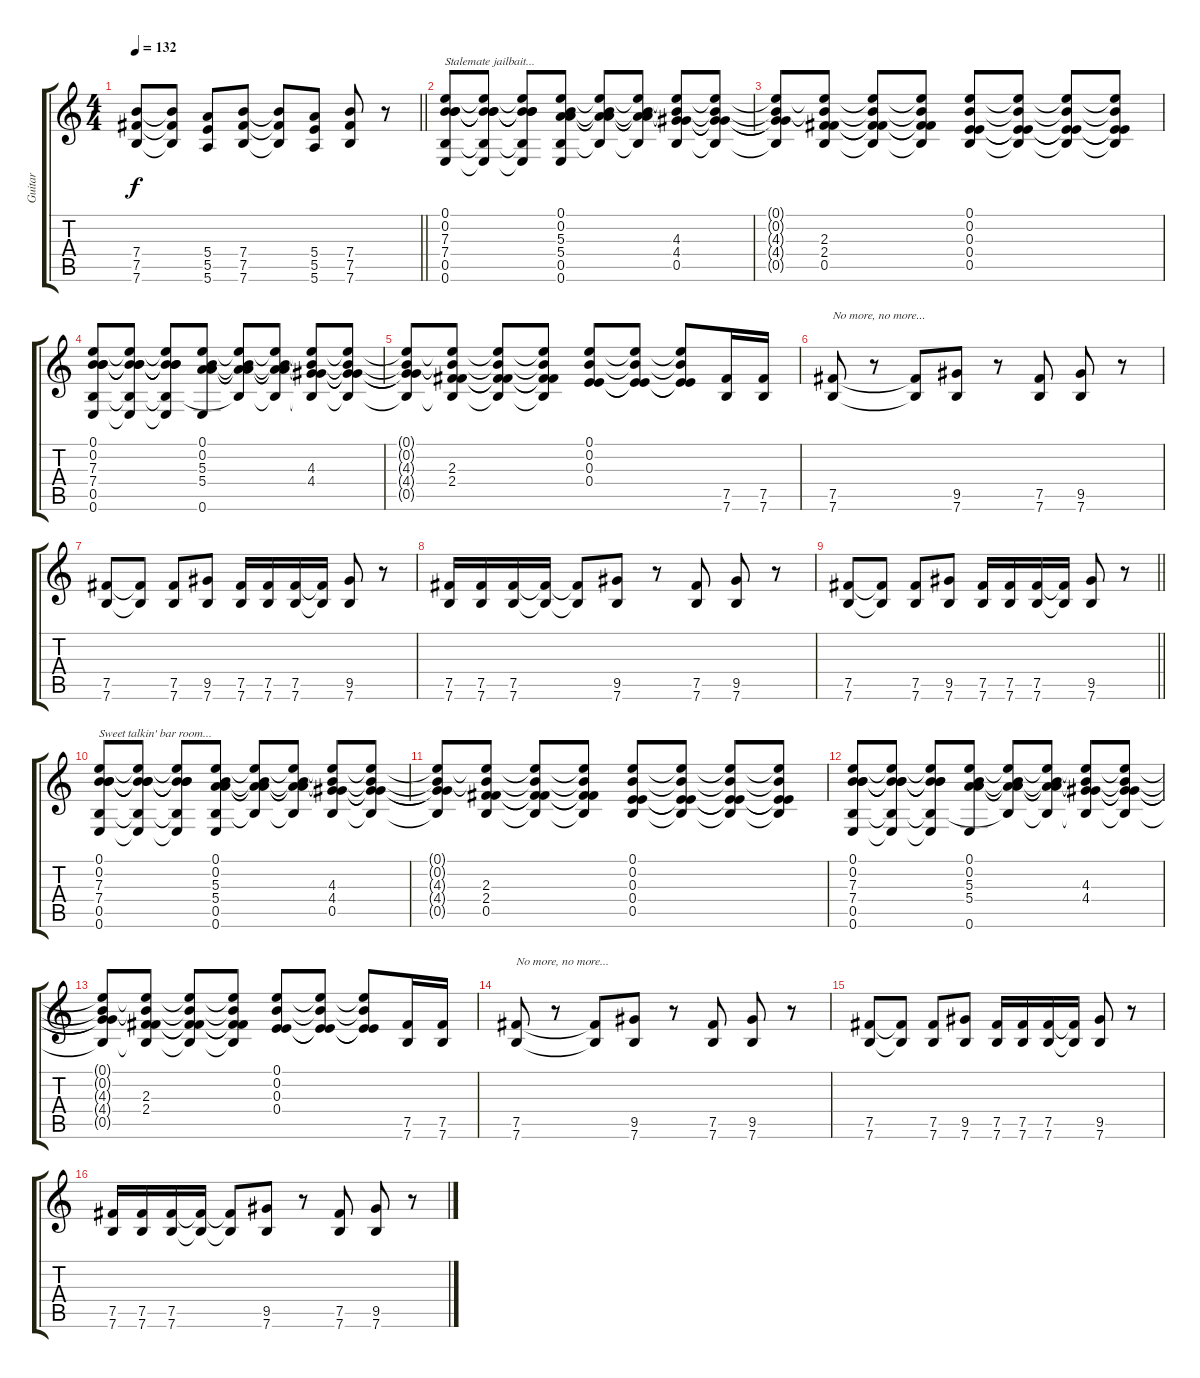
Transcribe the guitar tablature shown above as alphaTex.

\track ("Guitar" "Guitar") {instrument distortionguitar}
\staff {score tabs}
\tuning (E4 B3 E3 E3 B2 E2) {hide}
\ts (4 4)
\tempo 132
\clef g2
\barLineRight lightlight
\ks c
(7.4 7.5 7.6).8{dy f} (7.4{t} 7.5{t} 7.6{t}).8 (5.4 5.5 5.6).8 (7.4 7.5 7.6).8 (7.4{t} 7.5{t} 7.6{t}).8 (5.4 5.5 5.6).8 (7.4 7.5 7.6).8 r.8 |
(0.1 0.2 7.3 7.4 0.5 0.6).8{txt "Stalemate jailbait..."} (0.1{t} 0.2{t} 7.3{t} 7.4{t} 0.5{t} 0.6{t}).8 (0.1{t} 0.2{t} 7.3{t} 7.4{t} 0.5{t} 0.6{t}).8 (0.1 0.2 5.3 5.4 0.5 0.6).8 (0.1{t} 0.2{t} 5.3{t} 5.4{t} 0.5{t}).8 (0.1{t} 0.2{t} 5.3{t} 5.4{t} 0.5{t}).8 (0.1{t} 0.2{t} 4.3 4.4 0.5).8 (0.1{t} 0.2{t} 4.3{t} 4.4{t} 0.5{t}).8 |
(0.1{t} 0.2{t} 4.3{t} 4.4{t} 0.5{t}).8 (0.1{t} 0.2{t} 2.3 2.4 0.5).8 (0.1{t} 0.2{t} 2.3{t} 2.4{t} 0.5{t}).8 (0.1{t} 0.2{t} 2.3{t} 2.4{t} 0.5{t}).8 (0.1 0.2 0.3 0.4 0.5).8 (0.1{t} 0.2{t} 0.3{t} 0.4{t} 0.5{t}).8 (0.1{t} 0.2{t} 0.3{t} 0.4{t} 0.5{t}).8 (0.1{t} 0.2{t} 0.3{t} 0.4{t} 0.5{t}).8 |
(0.1 0.2 7.3 7.4 0.5 0.6).8 (0.1{t} 0.2{t} 7.3{t} 7.4{t} 0.5{t} 0.6{t}).8 (0.1{t} 0.2{t} 7.3{t} 7.4{t} 0.5{t} 0.6{t}).8 (0.1 0.2 5.3 5.4 0.6).8 (0.1{t} 0.2{t} 5.3{t} 5.4{t} 0.5{t}).8 (0.1{t} 0.2{t} 5.3{t} 5.4{t} 0.5{t}).8 (0.1{t} 0.2{t} 4.3 4.4 0.5{t}).8 (0.1{t} 0.2{t} 4.3{t} 4.4{t} 0.5{t}).8 |
(0.1{t} 0.2{t} 4.3{t} 4.4{t} 0.5{t}).8 (0.1{t} 0.2{t} 2.3 2.4 0.5{t}).8 (0.1{t} 0.2{t} 2.3{t} 2.4{t} 0.5{t}).8 (0.1{t} 0.2{t} 2.3{t} 2.4{t} 0.5{t}).8 (0.1 0.2 0.3 0.4).8 (0.1{t} 0.2{t} 0.3{t} 0.4{t}).8 (0.1{t} 0.2{t} 0.3{t} 0.4{t}).8 (7.5 7.6).16 (7.5 7.6).16 |
(7.5 7.6).8{txt "No more, no more..."} r.8 (7.5{t} 7.6{t}).8 (9.5 7.6).8 r.8 (7.5 7.6).8 (9.5 7.6).8 r.8 |
(7.5 7.6).8 (7.5{t} 7.6{t}).8 (7.5 7.6).8 (9.5 7.6).8 (7.5 7.6).16 (7.5 7.6).16 (7.5 7.6).16 (7.5{t} 7.6{t}).16 (9.5 7.6).8 r.8 |
(7.5 7.6).16 (7.5 7.6).16 (7.5 7.6).16 (7.5{t} 7.6{t}).16 (7.5{t} 7.6{t}).8 (9.5 7.6).8 r.8 (7.5 7.6).8 (9.5 7.6).8 r.8 |
\barLineRight lightlight
(7.5 7.6).8 (7.5{t} 7.6{t}).8 (7.5 7.6).8 (9.5 7.6).8 (7.5 7.6).16 (7.5 7.6).16 (7.5 7.6).16 (7.5{t} 7.6{t}).16 (9.5 7.6).8 r.8 |
(0.1 0.2 7.3 7.4 0.5 0.6).8{txt "Sweet talkin' bar room..."} (0.1{t} 0.2{t} 7.3{t} 7.4{t} 0.5{t} 0.6{t}).8 (0.1{t} 0.2{t} 7.3{t} 7.4{t} 0.5{t} 0.6{t}).8 (0.1 0.2 5.3 5.4 0.5 0.6).8 (0.1{t} 0.2{t} 5.3{t} 5.4{t} 0.5{t}).8 (0.1{t} 0.2{t} 5.3{t} 5.4{t} 0.5{t}).8 (0.1{t} 0.2{t} 4.3 4.4 0.5).8 (0.1{t} 0.2{t} 4.3{t} 4.4{t} 0.5{t}).8 |
(0.1{t} 0.2{t} 4.3{t} 4.4{t} 0.5{t}).8 (0.1{t} 0.2{t} 2.3 2.4 0.5).8 (0.1{t} 0.2{t} 2.3{t} 2.4{t} 0.5{t}).8 (0.1{t} 0.2{t} 2.3{t} 2.4{t} 0.5{t}).8 (0.1 0.2 0.3 0.4 0.5).8 (0.1{t} 0.2{t} 0.3{t} 0.4{t} 0.5{t}).8 (0.1{t} 0.2{t} 0.3{t} 0.4{t} 0.5{t}).8 (0.1{t} 0.2{t} 0.3{t} 0.4{t} 0.5{t}).8 |
(0.1 0.2 7.3 7.4 0.5 0.6).8 (0.1{t} 0.2{t} 7.3{t} 7.4{t} 0.5{t} 0.6{t}).8 (0.1{t} 0.2{t} 7.3{t} 7.4{t} 0.5{t} 0.6{t}).8 (0.1 0.2 5.3 5.4 0.6).8 (0.1{t} 0.2{t} 5.3{t} 5.4{t} 0.5{t}).8 (0.1{t} 0.2{t} 5.3{t} 5.4{t} 0.5{t}).8 (0.1{t} 0.2{t} 4.3 4.4 0.5{t}).8 (0.1{t} 0.2{t} 4.3{t} 4.4{t} 0.5{t}).8 |
(0.1{t} 0.2{t} 4.3{t} 4.4{t} 0.5{t}).8 (0.1{t} 0.2{t} 2.3 2.4 0.5{t}).8 (0.1{t} 0.2{t} 2.3{t} 2.4{t} 0.5{t}).8 (0.1{t} 0.2{t} 2.3{t} 2.4{t} 0.5{t}).8 (0.1 0.2 0.3 0.4).8 (0.1{t} 0.2{t} 0.3{t} 0.4{t}).8 (0.1{t} 0.2{t} 0.3{t} 0.4{t}).8 (7.5 7.6).16 (7.5 7.6).16 |
(7.5 7.6).8{txt "No more, no more..."} r.8 (7.5{t} 7.6{t}).8 (9.5 7.6).8 r.8 (7.5 7.6).8 (9.5 7.6).8 r.8 |
(7.5 7.6).8 (7.5{t} 7.6{t}).8 (7.5 7.6).8 (9.5 7.6).8 (7.5 7.6).16 (7.5 7.6).16 (7.5 7.6).16 (7.5{t} 7.6{t}).16 (9.5 7.6).8 r.8 |
(7.5 7.6).16 (7.5 7.6).16 (7.5 7.6).16 (7.5{t} 7.6{t}).16 (7.5{t} 7.6{t}).8 (9.5 7.6).8 r.8 (7.5 7.6).8 (9.5 7.6).8 r.8
